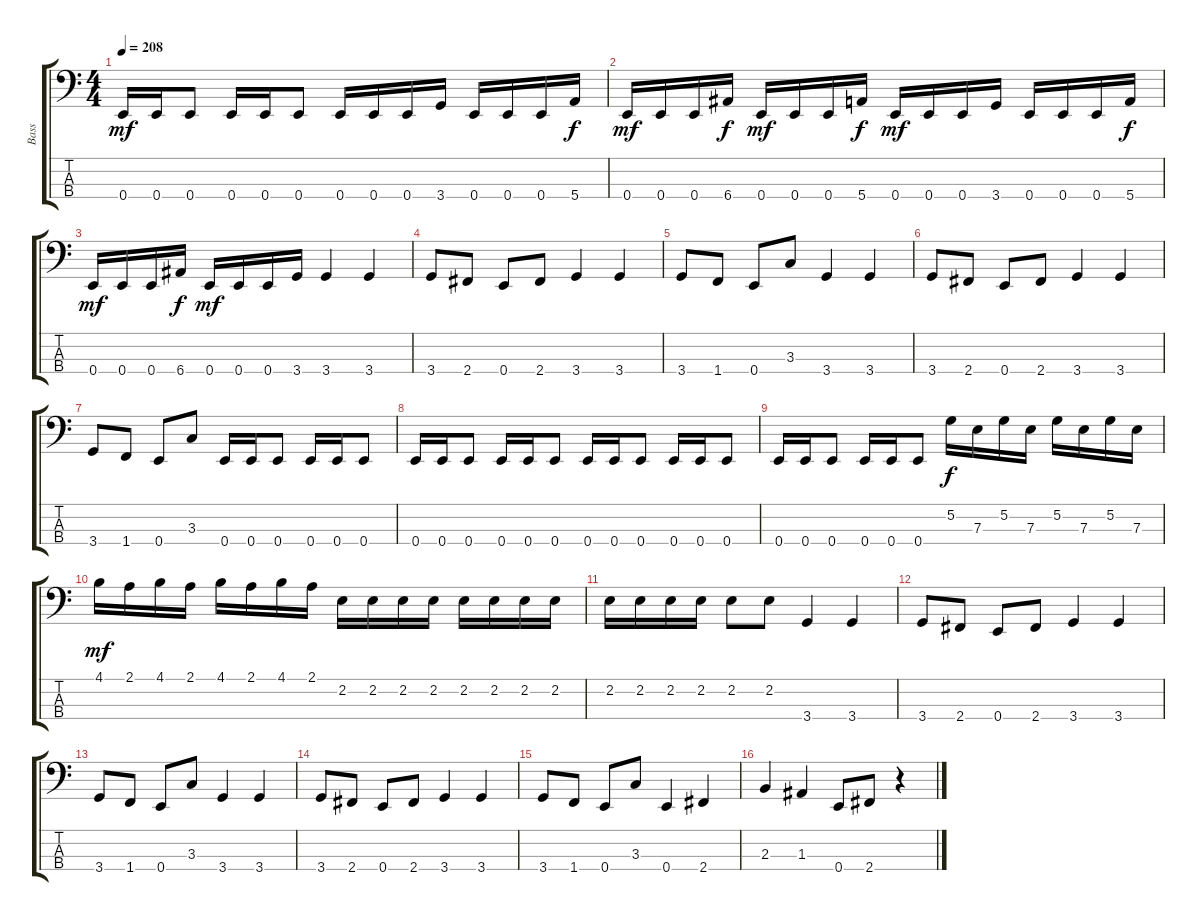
\track ("Bass" "Bass") {instrument electricbassfinger}
\staff {score tabs}
\tuning (G2 D2 A1 E1) {hide}
\ts (4 4)
\tempo 208
\clef f4
\ks c
0.4.16{dy mf} 0.4.16 0.4.8 0.4.16 0.4.16 0.4.8 0.4.16 0.4.16 0.4.16 3.4.16 0.4.16 0.4.16 0.4.16 5.4.16{dy f} |
0.4.16{dy mf} 0.4.16 0.4.16 6.4.16{dy f} 0.4.16{dy mf} 0.4.16 0.4.16 5.4.16{dy f} 0.4.16{dy mf} 0.4.16 0.4.16 3.4.16 0.4.16 0.4.16 0.4.16 5.4.16{dy f} |
0.4.16{dy mf} 0.4.16 0.4.16 6.4.16{dy f} 0.4.16{dy mf} 0.4.16 0.4.16 3.4.16 3.4.4 3.4.4 |
3.4.8 2.4.8 0.4.8 2.4.8 3.4.4 3.4.4 |
3.4.8 1.4.8 0.4.8 3.3.8 3.4.4 3.4.4 |
3.4.8 2.4.8 0.4.8 2.4.8 3.4.4 3.4.4 |
3.4.8 1.4.8 0.4.8 3.3.8 0.4.16 0.4.16 0.4.8 0.4.16 0.4.16 0.4.8 |
0.4.16 0.4.16 0.4.8 0.4.16 0.4.16 0.4.8 0.4.16 0.4.16 0.4.8 0.4.16 0.4.16 0.4.8 |
0.4.16 0.4.16 0.4.8 0.4.16 0.4.16 0.4.8 5.2.16{dy f} 7.3.16 5.2.16 7.3.16 5.2.16 7.3.16 5.2.16 7.3.16 |
4.1.16{dy mf} 2.1.16 4.1.16 2.1.16 4.1.16 2.1.16 4.1.16 2.1.16 2.2.16 2.2.16 2.2.16 2.2.16 2.2.16 2.2.16 2.2.16 2.2.16 |
2.2.16 2.2.16 2.2.16 2.2.16 2.2.8 2.2.8 3.4.4 3.4.4 |
3.4.8 2.4.8 0.4.8 2.4.8 3.4.4 3.4.4 |
3.4.8 1.4.8 0.4.8 3.3.8 3.4.4 3.4.4 |
3.4.8 2.4.8 0.4.8 2.4.8 3.4.4 3.4.4 |
3.4.8 1.4.8 0.4.8 3.3.8 0.4.4 2.4.4 |
2.3.4 1.3.4 0.4.8 2.4.8 r.4
